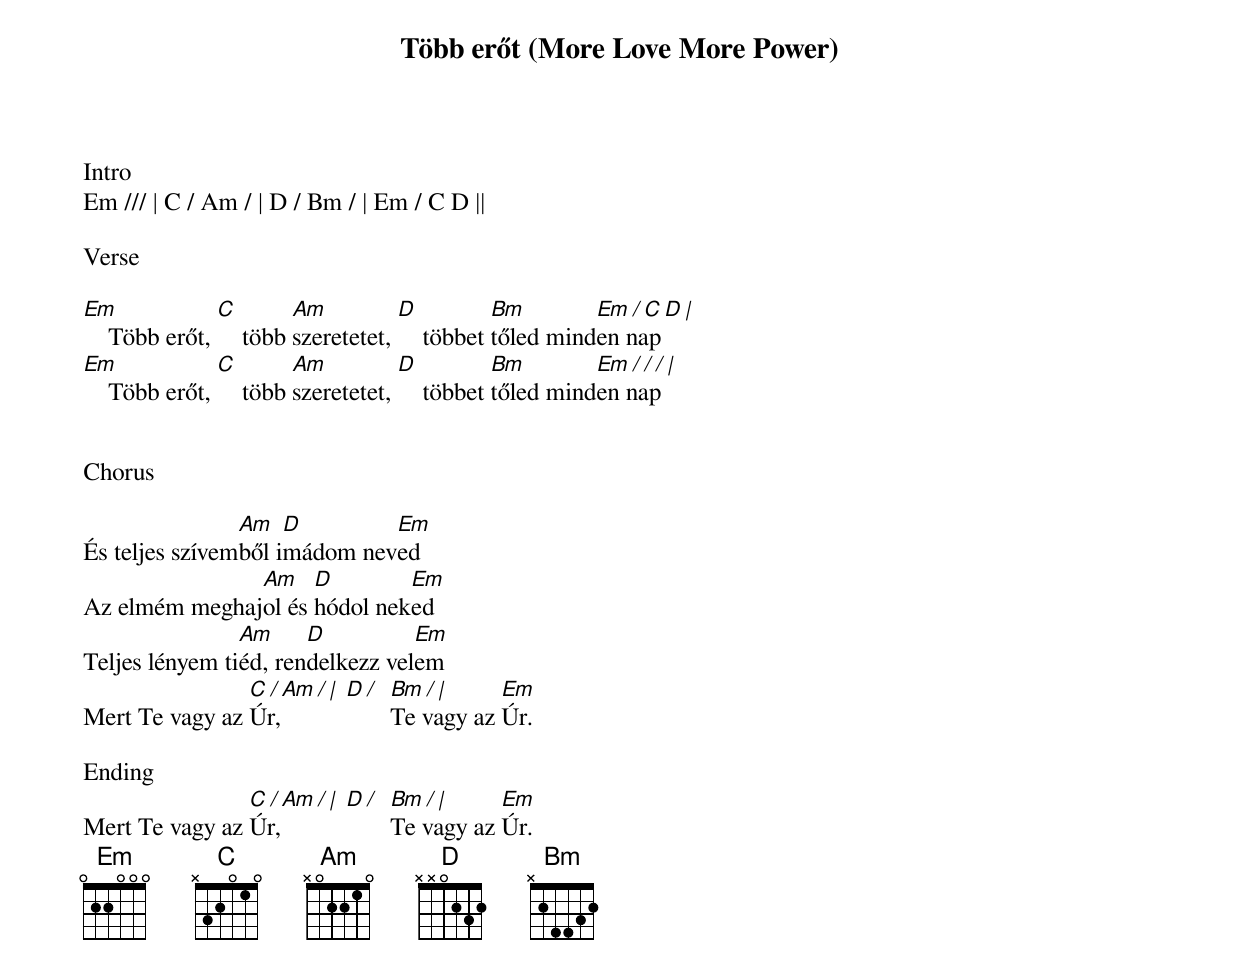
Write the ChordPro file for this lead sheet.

{title: Több erőt (More Love More Power)}
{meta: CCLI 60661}
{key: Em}
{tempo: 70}
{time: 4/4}
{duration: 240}



Intro
Em /// | C / Am / | D / Bm / | Em / C D ||

Verse

[Em]    Több erőt, [C]    több [Am]szeretetet, [D]    többet [Bm]tőled mind[Em / C D |]en nap
[Em]    Több erőt, [C]    több [Am]szeretetet, [D]    többet [Bm]tőled mind[Em / / / |]en nap


Chorus

És teljes szívem[Am]ből i[D]mádom nev[Em]ed
Az elmém meghaj[Am]ol és [D]hódol nek[Em]ed
Teljes lényem ti[Am]éd, ren[D]delkezz vel[Em]em
Mert Te vagy az [C / Am / | ]Úr, [D / ] [Bm / |]Te vagy az [Em]Úr.

Ending
Mert Te vagy az [C / Am / | ]Úr, [D / ] [Bm / |]Te vagy az [Em]Úr.
